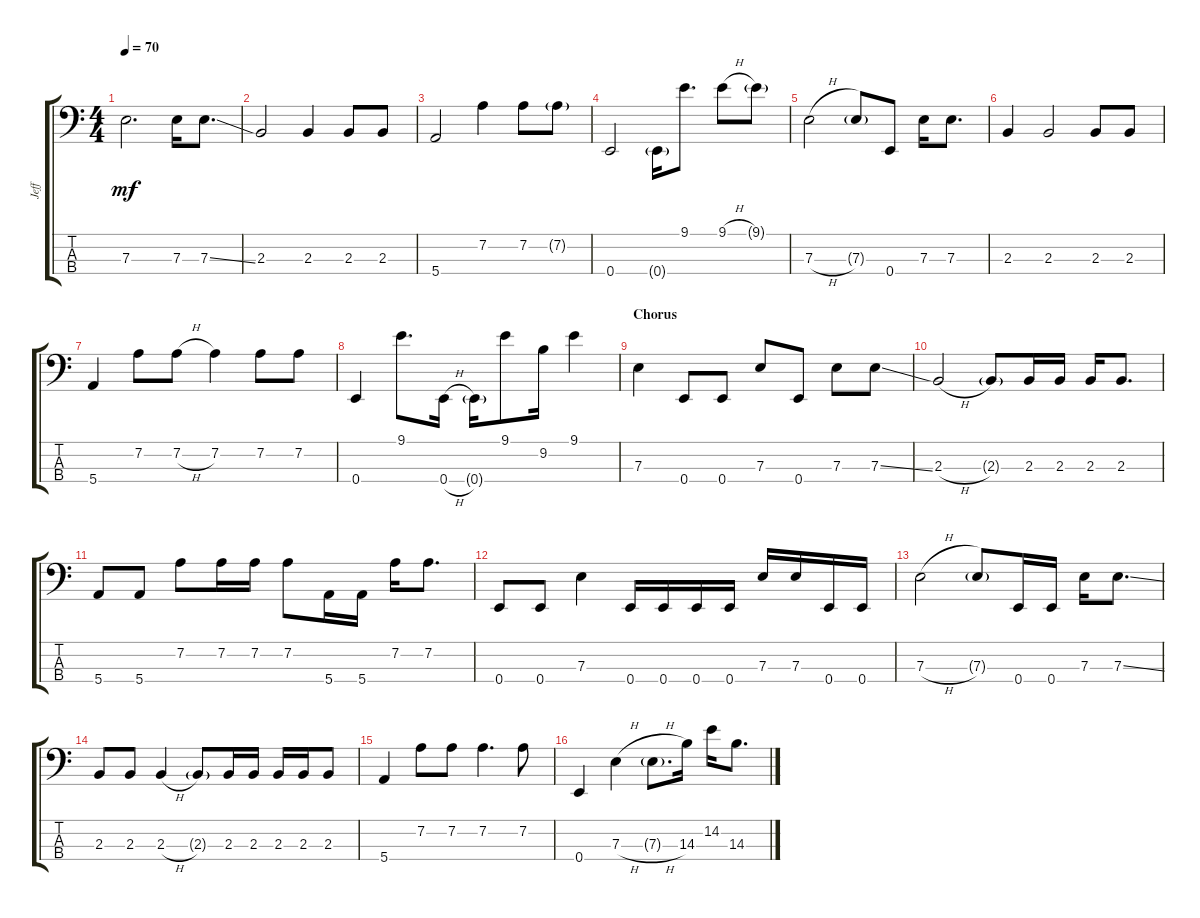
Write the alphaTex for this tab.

\track ("Jeff" "Jeff") {instrument electricbassfinger}
\staff {score tabs}
\tuning (G2 D2 A1 E1) {hide}
\ts (4 4)
\tempo 70
\clef f4
\ks c
7.3.2{d dy mf} 7.3.16 7.3{ss}.8{d} |
2.3.2 2.3.4 2.3.8 2.3.8 |
5.4.2 7.2.4 7.2.8 7.2{g}.8 |
0.4.2 0.4{g}.16 9.1.8{d} 9.1{h}.8 9.1{g}.8 |
7.3{h}.2 7.3{g}.8 0.4.8 7.3.16 7.3.8{d} |
2.3.4 2.3.2 2.3.8 2.3.8 |
5.4.4 7.2.8 7.2{h}.8 7.2.4 7.2.8 7.2.8 |
0.4.4 9.1.8{d} 0.4{h}.16 0.4{g}.16 9.1.8 9.2.16 9.1.4 |
\section ("" "Chorus")
7.3.4 0.4.8 0.4.8 7.3.8 0.4.8 7.3.8 7.3{ss}.8 |
2.3{h}.2 2.3{g}.8 2.3.16 2.3.16 2.3.16 2.3.8{d} |
5.4.8 5.4.8 7.2.8 7.2.16 7.2.16 7.2.8 5.4.16 5.4.16 7.2.16 7.2.8{d} |
0.4.8 0.4.8 7.3.4 0.4.16 0.4.16 0.4.16 0.4.16 7.3.16 7.3.16 0.4.16 0.4.16 |
7.3{h}.2 7.3{g}.8 0.4.16 0.4.16 7.3.16 7.3{ss}.8{d} |
2.3.8 2.3.8 2.3{h}.4 2.3{g}.8 2.3.16 2.3.16 2.3.16 2.3.16 2.3.8 |
5.4.4 7.2.8 7.2.8 7.2.4{d} 7.2.8 |
0.4.4 7.3{h}.4 7.3{h g}.8{d} 14.3.16 14.2.16 14.3{ss}.8{d}
